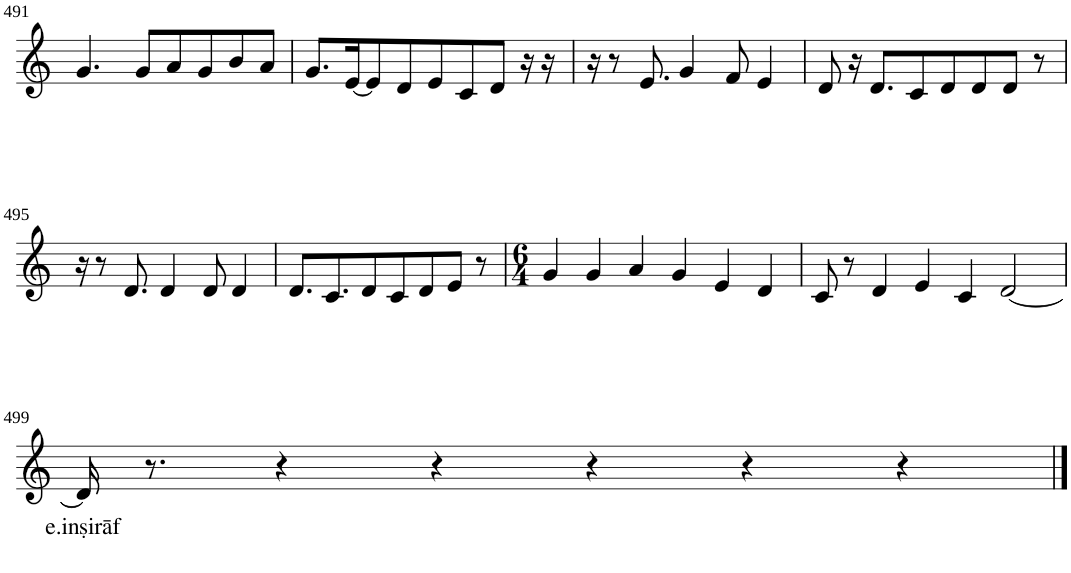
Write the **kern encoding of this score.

**kern	**text
*part1	*part1
*staff1	*staff1
*I"Violin	*
!!LO:PB:g=z
*clefG2	*
*k[]	*
*C:	*
*M8/8	*
=491	=491
4.g/	.
8g/L	.
8a/	.
8g/	.
8b/	.
8a/J	.
=492	=492
8.g/L	.
[16e/K	.
8e/]	.
8d/	.
8e/	.
8c/	.
8d/J	.
16r	.
16r	.
=493	=493
16r	.
8r	.
8.e/	.
4g/	.
8f/	.
4e/	.
=494	=494
8d/	.
16r	.
8.d/L	.
8c/	.
8d/	.
8d/	.
8d/J	.
8r	.
!!LO:LB:g=z
=495	=495
16r	.
8r	.
8.d/	.
4d/	.
8d/	.
4d/	.
=496	=496
8.d/L	.
8.c/	.
8d/	.
8c/	.
8d/	.
8e/J	.
8r	.
=497	=497
*M6/4	*
4g/	.
4g/	.
4a/	.
4g/	.
4e/	.
4d/	.
=498	=498
8c/	.
8r	.
4d/	.
4e/	.
4c/	.
[2d/	.
!!LO:LB:g=z
=499	=499
!	!LO:LY:b
16d/]	e.inṣirāf
8.r	.
4r	.
4r	.
4r	.
4r	.
4r	.
==	==
*-	*-
